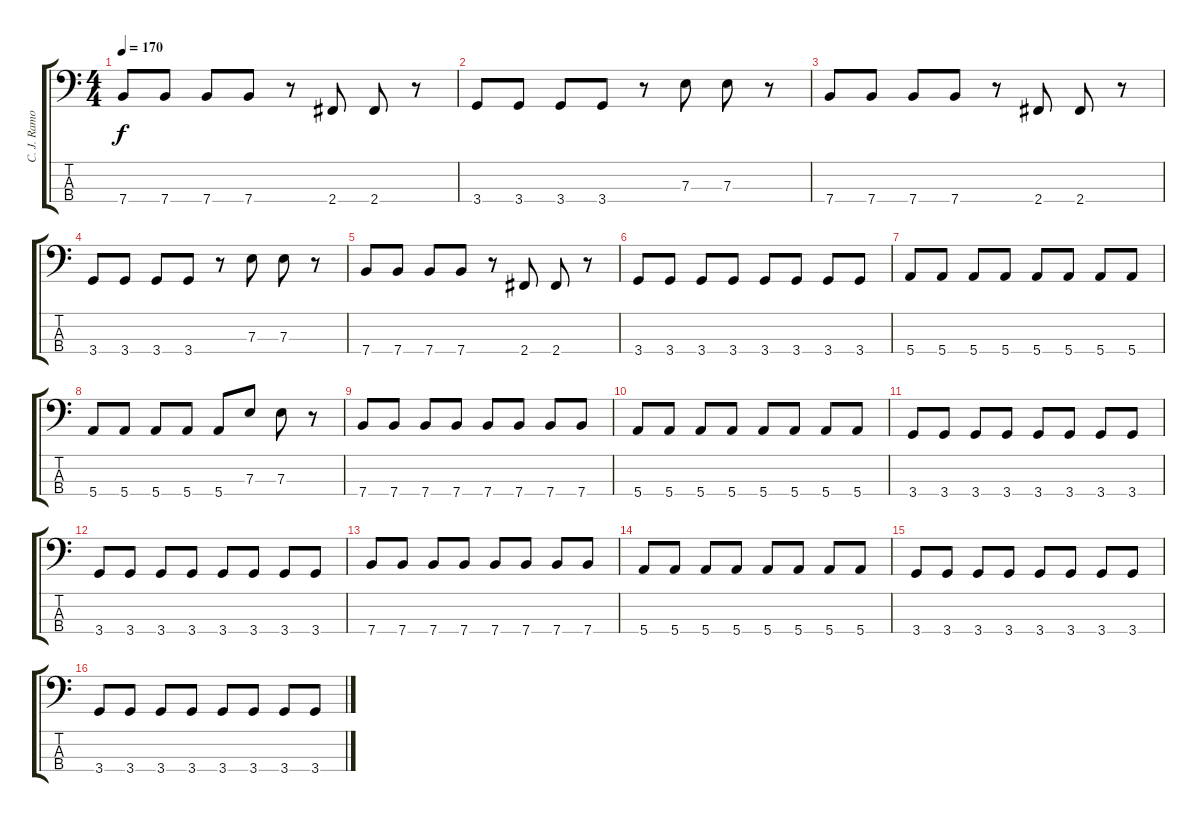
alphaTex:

\track ("C. J. Ramone" "C. J. Ramo") {instrument electricbasspick}
\staff {score tabs}
\tuning (G2 D2 A1 E1) {hide}
\ts (4 4)
\tempo 170
\clef f4
\ks c
7.4.8{dy f} 7.4.8 7.4.8 7.4.8 r.8 2.4.8 2.4.8 r.8 |
3.4.8 3.4.8 3.4.8 3.4.8 r.8 7.3.8 7.3.8 r.8 |
7.4.8 7.4.8 7.4.8 7.4.8 r.8 2.4.8 2.4.8 r.8 |
3.4.8 3.4.8 3.4.8 3.4.8 r.8 7.3.8 7.3.8 r.8 |
7.4.8 7.4.8 7.4.8 7.4.8 r.8 2.4.8 2.4.8 r.8 |
3.4.8 3.4.8 3.4.8 3.4.8 3.4.8 3.4.8 3.4.8 3.4.8 |
5.4.8 5.4.8 5.4.8 5.4.8 5.4.8 5.4.8 5.4.8 5.4.8 |
5.4.8 5.4.8 5.4.8 5.4.8 5.4.8 7.3.8 7.3.8 r.8 |
7.4.8 7.4.8 7.4.8 7.4.8 7.4.8 7.4.8 7.4.8 7.4.8 |
5.4.8 5.4.8 5.4.8 5.4.8 5.4.8 5.4.8 5.4.8 5.4.8 |
3.4.8 3.4.8 3.4.8 3.4.8 3.4.8 3.4.8 3.4.8 3.4.8 |
3.4.8 3.4.8 3.4.8 3.4.8 3.4.8 3.4.8 3.4.8 3.4.8 |
7.4.8 7.4.8 7.4.8 7.4.8 7.4.8 7.4.8 7.4.8 7.4.8 |
5.4.8 5.4.8 5.4.8 5.4.8 5.4.8 5.4.8 5.4.8 5.4.8 |
3.4.8 3.4.8 3.4.8 3.4.8 3.4.8 3.4.8 3.4.8 3.4.8 |
3.4.8 3.4.8 3.4.8 3.4.8 3.4.8 3.4.8 3.4.8 3.4.8
